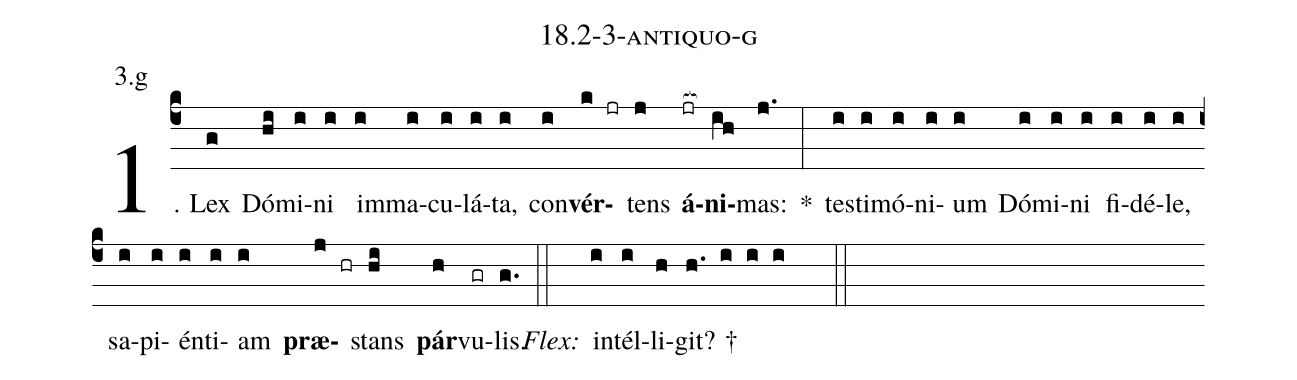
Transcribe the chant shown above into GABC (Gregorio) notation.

name: 18.2-3-antiquo-g;
annotation: 3.g;
%%
(c4)1. Lex(g) Dó(hi)mi(i)ni(i) im(i)ma(i)cu(i)lá(i)ta,(i) con(i)<b>vér</b>(k jr)tens(j) <b>á</b>(jr[ocb:1{])<b>ni</b>(ih[ocb:0}])mas:(j.) *(:) tes(i)ti(i)mó(i)ni(i)um(i) Dó(i)mi(i)ni(i) fi(i)dé(i)le,(i) sa(i)pi(i)én(i)ti(i)am(i) <b>præ</b>(j hr)stans(hi) <b>pár</b>(h)vu(gr)lis.(g.) (::)
<i>Flex:</i>()  in(i)tél(i)li(h)git? †(h. i i i  ::)

%E(i) u(i) o(j) u(hi) a(h) e.(g.) (::)
